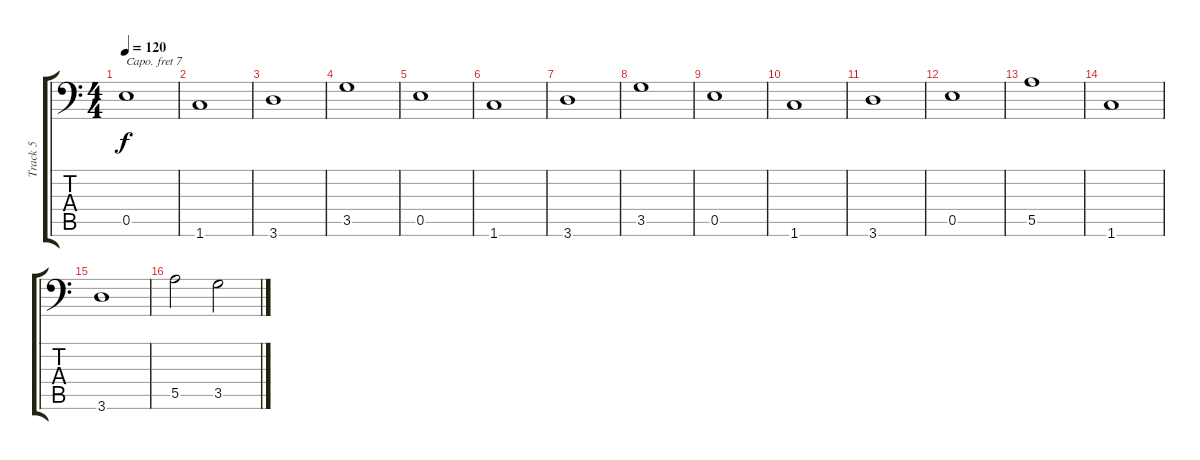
\track ("Track 5" "Track 5") {instrument electricbassfinger}
\staff {score tabs}
\capo 7
\tuning (E3 B2 G2 D2 A1 E1) {hide}
\ts (4 4)
\tempo 120
\clef f4
\ks c
0.5.1{dy f} |
1.6.1 |
3.6.1 |
3.5.1 |
0.5.1 |
1.6.1 |
3.6.1 |
3.5.1 |
0.5.1 |
1.6.1 |
3.6.1 |
0.5.1 |
5.5.1 |
1.6.1 |
3.6.1 |
5.5.2 3.5.2
